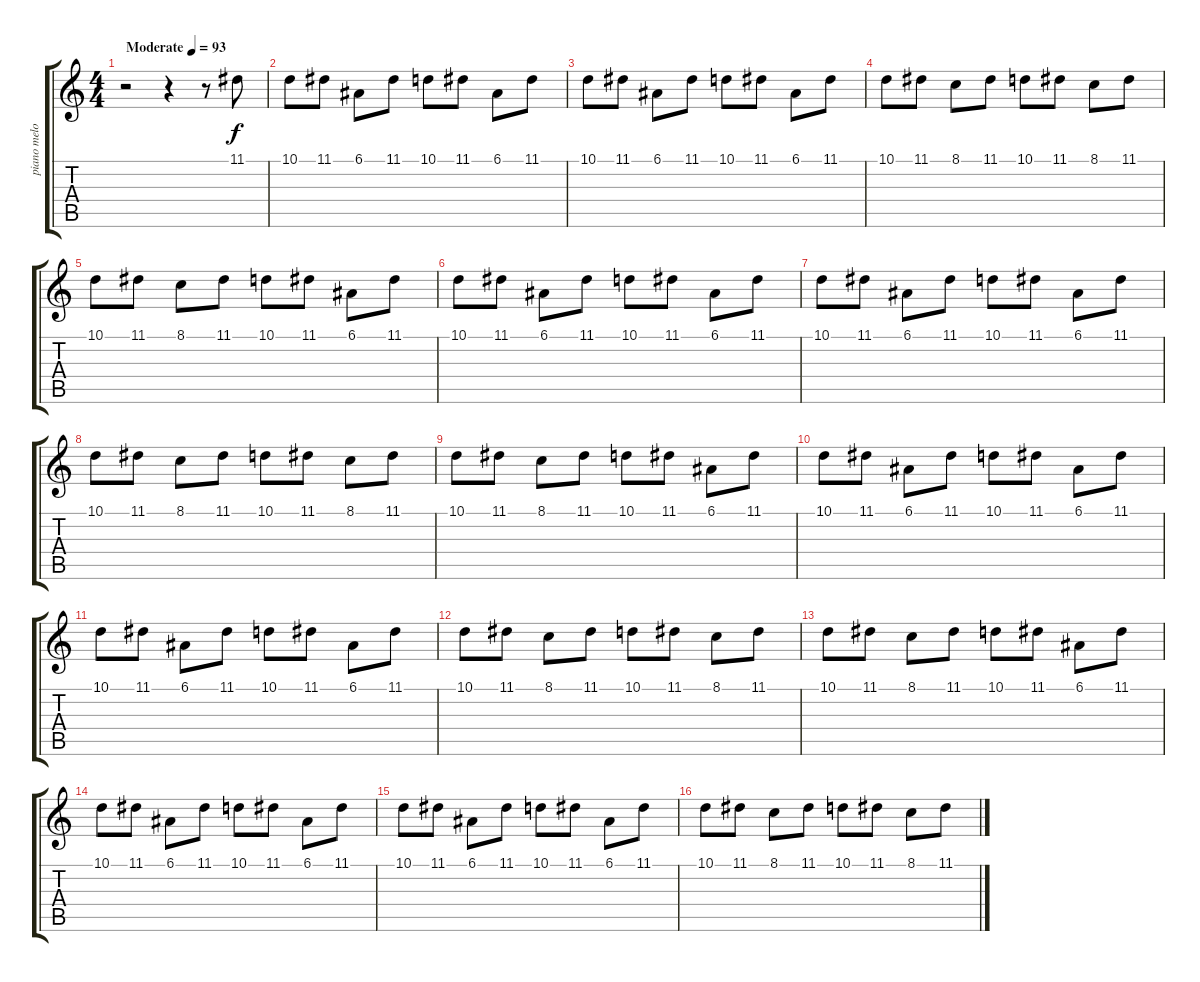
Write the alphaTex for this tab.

\track ("piano melody2" "piano melo") {instrument stringensemble1}
\staff {score tabs}
\tuning (E4 B3 G3 D3 A2 E2) {hide}
\ts (4 4)
\tempo (93 "Moderate")
\clef g2
\ks c
r.2{dy f instrument stringensemble1} r.4 r.8 11.1.8 |
10.1.8 11.1.8 6.1.8 11.1.8 10.1.8 11.1.8 6.1.8 11.1.8 |
10.1.8 11.1.8 6.1.8 11.1.8 10.1.8 11.1.8 6.1.8 11.1.8 |
10.1.8 11.1.8 8.1.8 11.1.8 10.1.8 11.1.8 8.1.8 11.1.8 |
10.1.8 11.1.8 8.1.8 11.1.8 10.1.8 11.1.8 6.1.8 11.1.8 |
10.1.8 11.1.8 6.1.8 11.1.8 10.1.8 11.1.8 6.1.8 11.1.8 |
10.1.8 11.1.8 6.1.8 11.1.8 10.1.8 11.1.8 6.1.8 11.1.8 |
10.1.8 11.1.8 8.1.8 11.1.8 10.1.8 11.1.8 8.1.8 11.1.8 |
10.1.8 11.1.8 8.1.8 11.1.8 10.1.8 11.1.8 6.1.8 11.1.8 |
10.1.8 11.1.8 6.1.8 11.1.8 10.1.8 11.1.8 6.1.8 11.1.8 |
10.1.8 11.1.8 6.1.8 11.1.8 10.1.8 11.1.8 6.1.8 11.1.8 |
10.1.8 11.1.8 8.1.8 11.1.8 10.1.8 11.1.8 8.1.8 11.1.8 |
10.1.8 11.1.8 8.1.8 11.1.8 10.1.8 11.1.8 6.1.8 11.1.8 |
10.1.8 11.1.8 6.1.8 11.1.8 10.1.8 11.1.8 6.1.8 11.1.8 |
10.1.8 11.1.8 6.1.8 11.1.8 10.1.8 11.1.8 6.1.8 11.1.8 |
10.1.8 11.1.8 8.1.8 11.1.8 10.1.8 11.1.8 8.1.8 11.1.8
